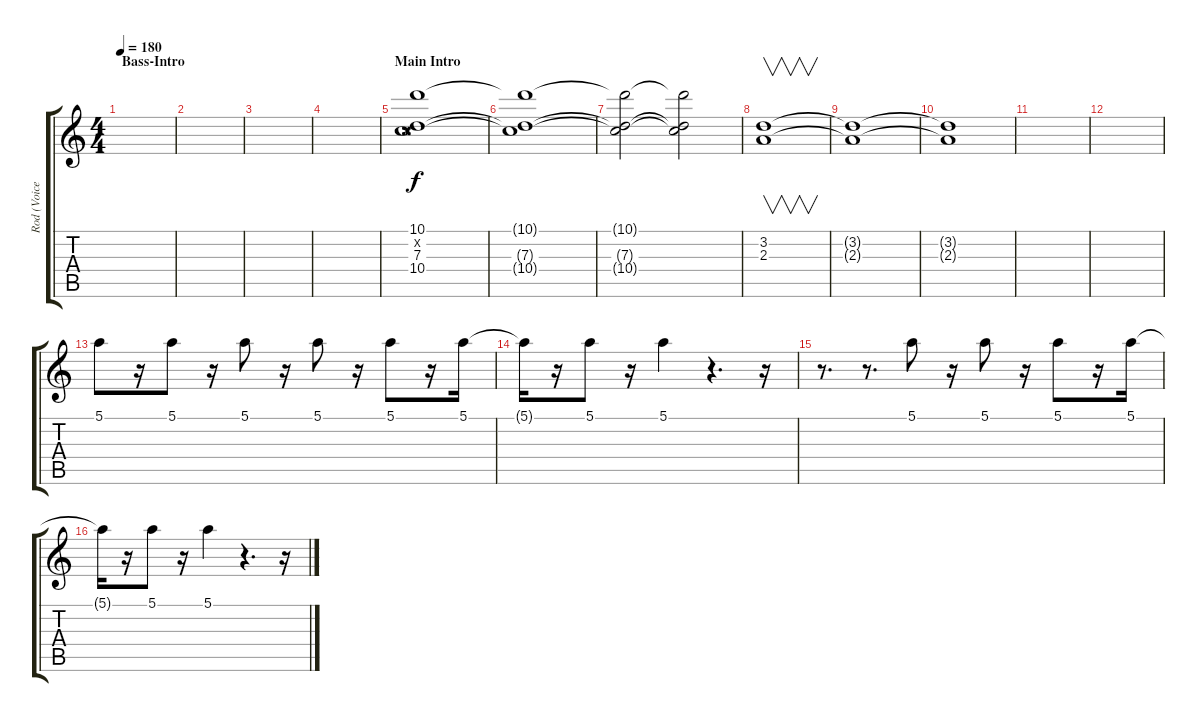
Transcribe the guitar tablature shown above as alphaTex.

\track ("Rod (Voice)" "Rod (Voice") {instrument guitarharmonics}
\staff {score tabs}
\tuning (E4 B3 G3 D3 A2 E2) {hide}
\ts (4 4)
\section ("" "Bass-Intro")
\tempo 180
\clef g2
\ks c
|
|
|
|
\section ("" "Main Intro")
(10.1 1.2{x} 7.3 10.4).1 |
(10.1{t} 7.3{t} 10.4{t}).1{dy f} |
(10.1{t} 7.3{t} 10.4{t}).2{volume 13} (10.1{t} 7.3{t} 10.4{t}).2 |
(3.2 2.3).1{v} |
(3.2{t} 2.3{t}).1 |
(3.2{t} 2.3{t}).1 |
|
|
5.1.8{volume 13 instrument pad7halo} r.16 5.1.8 r.16 5.1.8 r.16 5.1.8 r.16 5.1.8 r.16 5.1.16 |
5.1{t}.16 r.16 5.1.8 r.16 5.1.4 r.4{d} r.16 |
r.8{d} r.8{d} 5.1.8 r.16 5.1.8 r.16 5.1.8 r.16 5.1.16 |
5.1{t}.16 r.16 5.1.8 r.16 5.1.4 r.4{d} r.16
